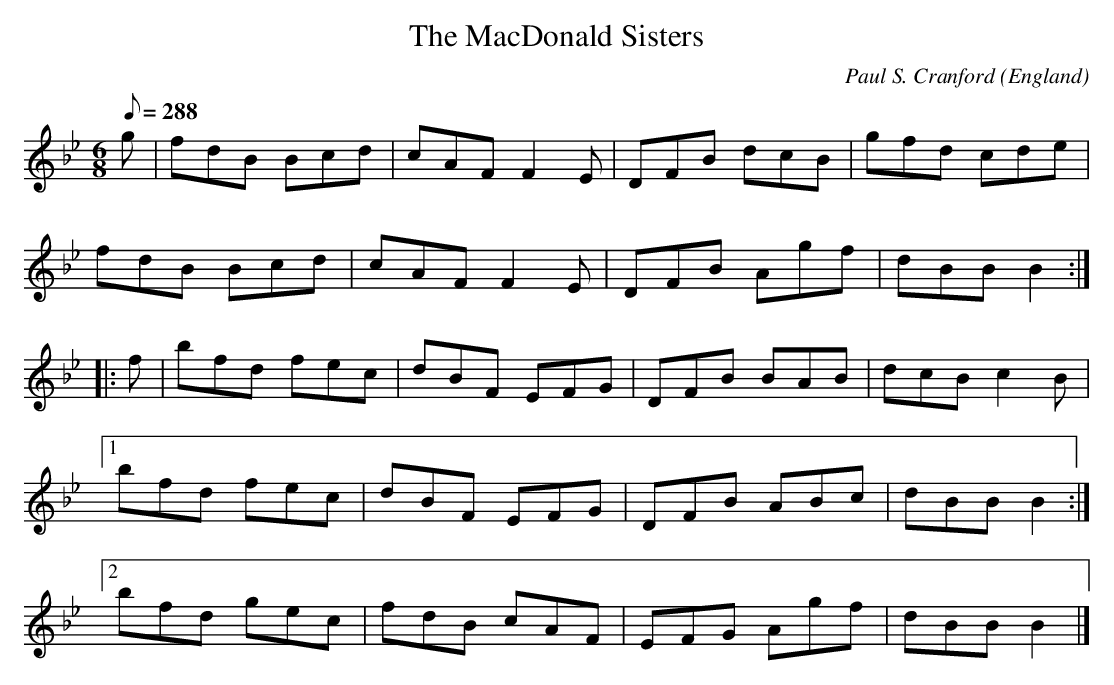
X:1
T:The MacDonald Sisters
C:Paul S. Cranford
O:England
L:1/8
Q:288
M:6/8
K:Bb
g|fdB Bcd|cAF F2 E|DFB dcB|gfd cde|
fdB Bcd|cAF F2 E|DFB Agf|dBB B2:|
|:f|bfd fec|dBF EFG|DFB BAB|dcB c2B|
[1bfd fec|dBF EFG|DFB ABc|dBB B2:|
[2bfd gec|fdB cAF|EFG Agf|dBB B2|]
